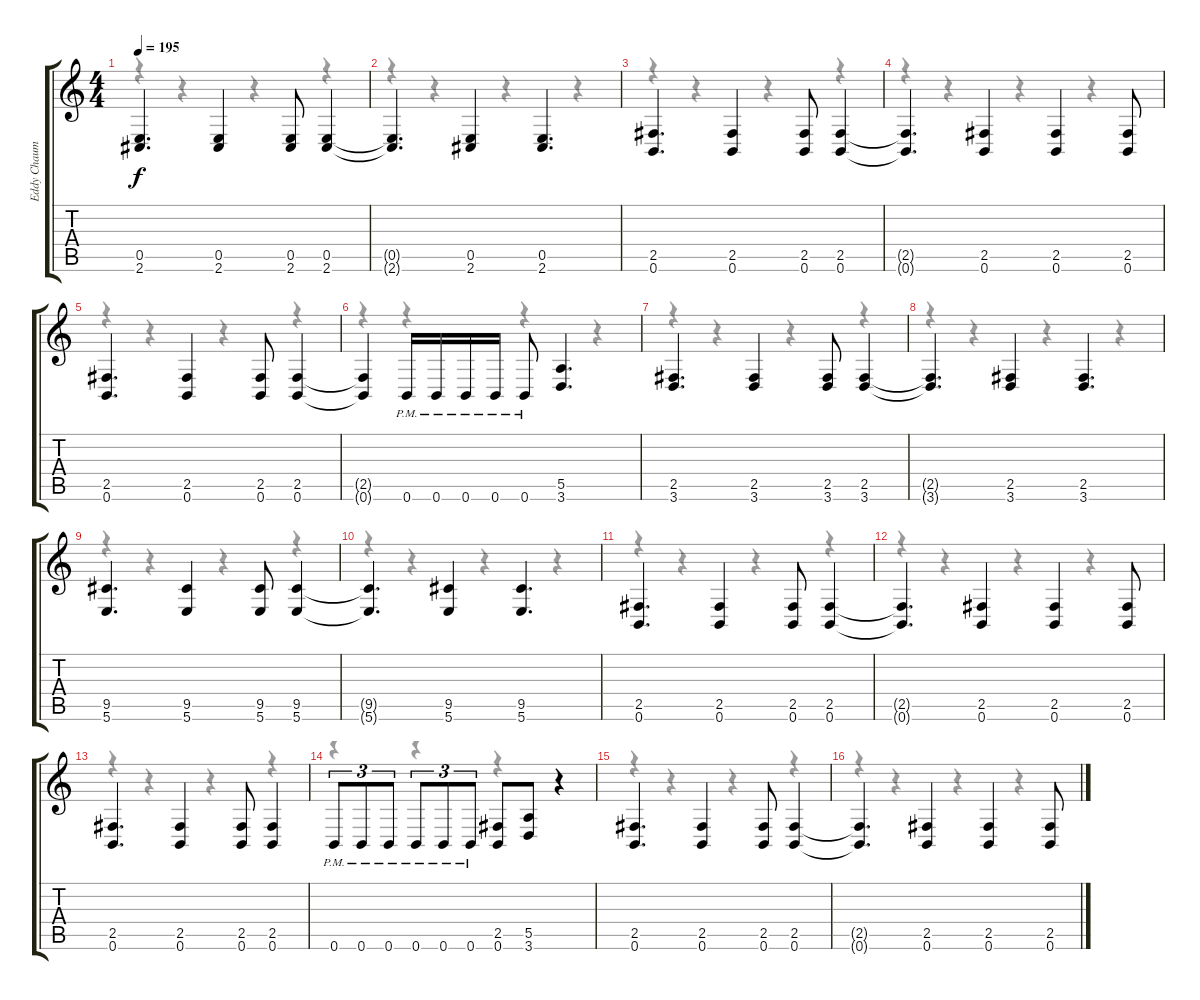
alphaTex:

\track ("Eddy Chaumulot (Rythm)" "Eddy Chaum") {instrument distortionguitar}
\staff {score tabs}
\tuning (B3 Gb3 D3 A2 E2 B1) {hide}
\voice
\ts (4 4)
\tempo 195
\clef g2
\ks c
(0.5 2.6).4{d dy f} (0.5 2.6).4 (0.5 2.6).8 (0.5 2.6).4 |
(0.5{t} 2.6{t}).4{d} (0.5 2.6).4 (0.5 2.6).4{d} |
(2.5 0.6).4{d} (2.5 0.6).4 (2.5 0.6).8 (2.5 0.6).4 |
(2.5{t} 0.6{t}).4{d} (2.5 0.6).4 (2.5 0.6).4 (2.5 0.6).8 |
(2.5 0.6).4{d} (2.5 0.6).4 (2.5 0.6).8 (2.5 0.6).4 |
(2.5{t} 0.6{t}).4 0.6{pm}.16 0.6{pm}.16 0.6{pm}.16 0.6{pm}.16 0.6{pm}.8 (5.5 3.6).4{d} |
(2.5 3.6).4{d} (2.5 3.6).4 (2.5 3.6).8 (2.5 3.6).4 |
(2.5{t} 3.6{t}).4{d} (2.5 3.6).4 (2.5 3.6).4{d} |
(9.5 5.6).4{d} (9.5 5.6).4 (9.5 5.6).8 (9.5 5.6).4 |
(9.5{t} 5.6{t}).4{d} (9.5 5.6).4 (9.5 5.6).4{d} |
(2.5 0.6).4{d} (2.5 0.6).4 (2.5 0.6).8 (2.5 0.6).4 |
(2.5{t} 0.6{t}).4{d} (2.5 0.6).4 (2.5 0.6).4 (2.5 0.6).8 |
(2.5 0.6).4{d} (2.5 0.6).4 (2.5 0.6).8 (2.5 0.6).4 |
0.6{pm}.8{tu (3 2)} 0.6{pm}.8{tu (3 2)} 0.6{pm}.8{tu (3 2)} 0.6{pm}.8{tu (3 2)} 0.6{pm}.8{tu (3 2)} 0.6{pm}.8{tu (3 2)} (2.5 0.6).8 (5.5 3.6).8 r.4 |
(2.5 0.6).4{d} (2.5 0.6).4 (2.5 0.6).8 (2.5 0.6).4 |
(2.5{t} 0.6{t}).4{d} (2.5 0.6).4 (2.5 0.6).4 (2.5 0.6).8
\voice
\clef g2
\ottava regular
\simile none
\ks c
r.4{dy f} r.4 r.4 r.4 |
r.4 r.4 r.4 r.4 |
r.4 r.4 r.4 r.4 |
r.4 r.4 r.4 r.4 |
r.4 r.4 r.4 r.4 |
r.4 r.4 r.4 r.4 |
r.4 r.4 r.4 r.4 |
r.4 r.4 r.4 r.4 |
r.4 r.4 r.4 r.4 |
r.4 r.4 r.4 r.4 |
r.4 r.4 r.4 r.4 |
r.4 r.4 r.4 r.4 |
r.4 r.4 r.4 r.4 |
r.4 r.4 r.4 r.4 |
r.4 r.4 r.4 r.4 |
r.4 r.4 r.4 r.4
